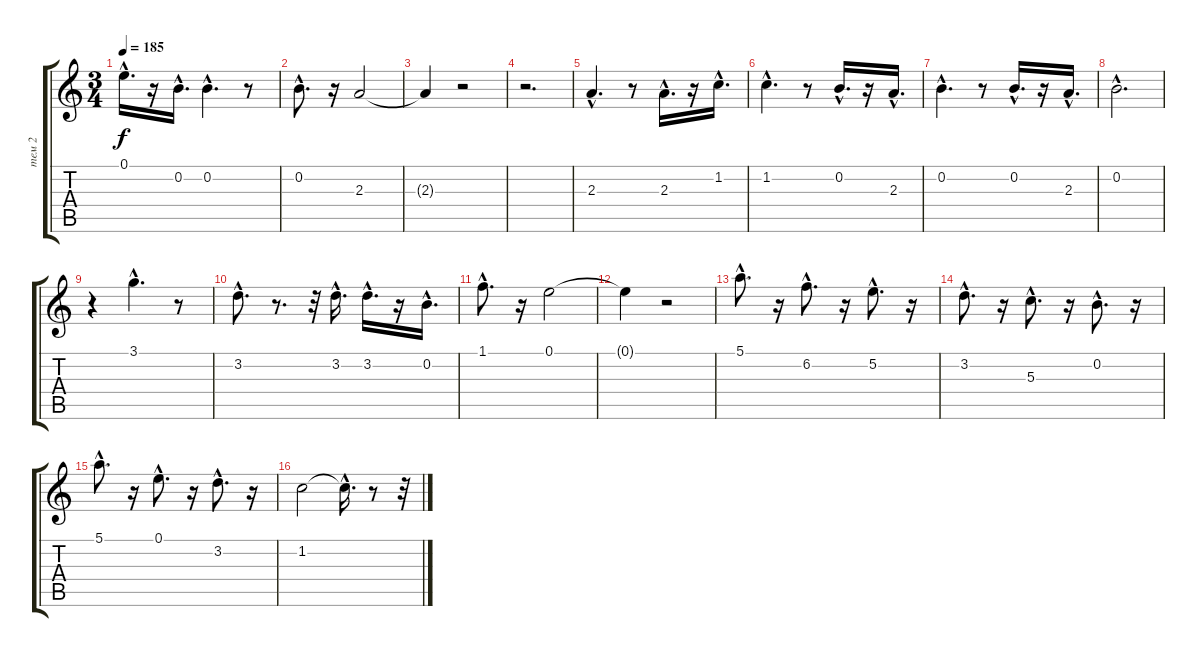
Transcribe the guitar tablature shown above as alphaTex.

\track ("тем 2" "тем 2") {instrument acousticguitarsteel}
\staff {score tabs}
\tuning (E4 B3 G3 D3 A2 E2) {hide}
\ts (3 4)
\tempo 185
\clef g2
\ks c
0.1{hac}.16{d dy f} r.16 0.2{hac}.16{d} 0.2{hac}.4{d} r.8 |
0.2{hac}.8{d} r.16 2.3.2 |
2.3{t}.4 r.2 |
r.2{d} |
2.3{hac}.4{d} r.8 2.3{hac}.16{d} r.16 1.2{hac}.16{d} |
1.2{hac}.4{d} r.8 0.2{hac}.16{d} r.16 2.3{hac}.16{d} |
0.2{hac}.4{d} r.8 0.2{hac}.16{d} r.16 2.3{hac}.16{d} |
0.2{hac}.2{d} |
r.4 3.1{hac}.4{d} r.8 |
3.2{hac}.8{d} r.8{d} r.32 3.2{hac}.16{d} 3.2{hac}.16{d} r.16 0.2{hac}.16{d} |
1.1{hac}.8{d} r.16 0.1.2 |
0.1{t}.4 r.2 |
5.1{hac}.8{d} r.16 6.2{hac}.8{d} r.16 5.2{hac}.8{d} r.16 |
3.2{hac}.8{d} r.16 5.3{hac}.8{d} r.16 0.2{hac}.8{d} r.16 |
5.1{hac}.8{d} r.16 0.1{hac}.8{d} r.16 3.2{hac}.8{d} r.16 |
1.2.2 1.2{hac t}.16{d} r.8 r.32
